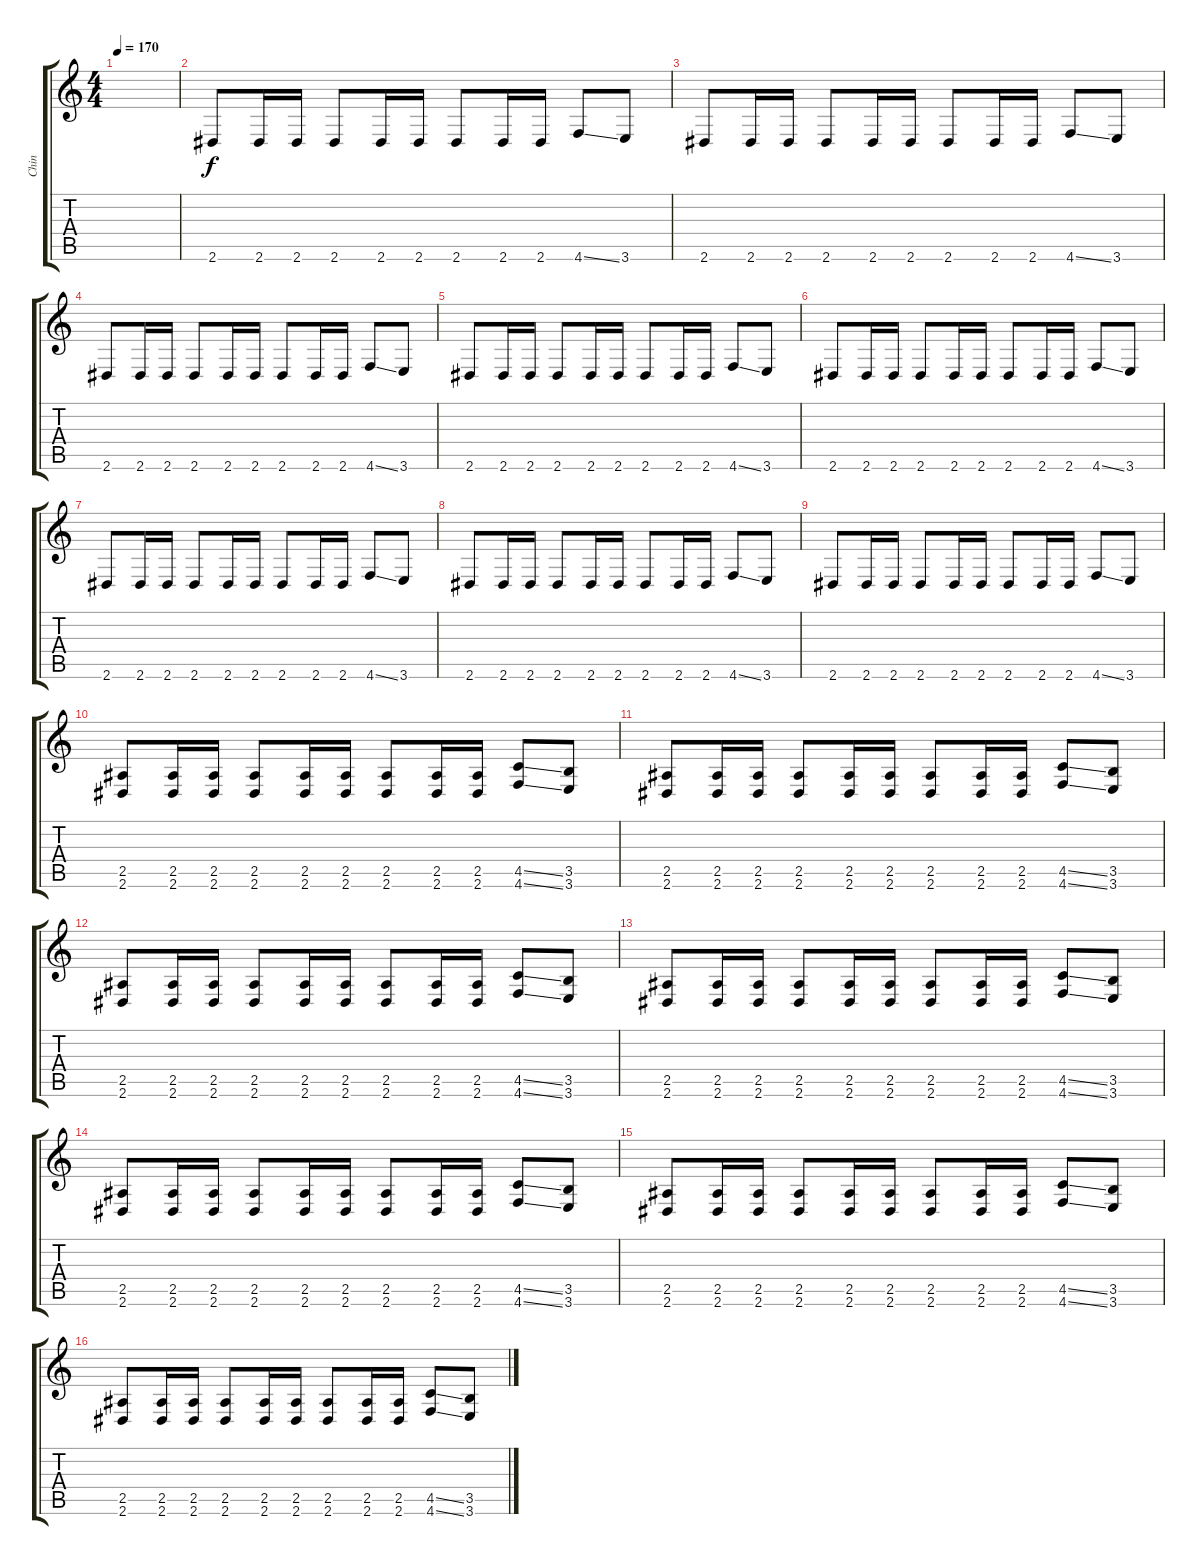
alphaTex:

\track ("Chin" "Chin") {instrument distortionguitar}
\staff {score tabs}
\tuning (Eb4 Bb3 Gb3 Db3 Ab2 Db2) {hide}
\ts (4 4)
\tempo 170
\clef g2
\ks c
|
2.6.8 2.6.16 2.6.16 2.6.8 2.6.16 2.6.16 2.6.8 2.6.16 2.6.16 4.6{ss}.8 3.6.8 |
2.6.8 2.6.16 2.6.16 2.6.8 2.6.16 2.6.16 2.6.8 2.6.16 2.6.16 4.6{ss}.8 3.6.8 |
2.6.8 2.6.16 2.6.16 2.6.8 2.6.16 2.6.16 2.6.8 2.6.16 2.6.16 4.6{ss}.8 3.6.8 |
2.6.8 2.6.16 2.6.16 2.6.8 2.6.16 2.6.16 2.6.8 2.6.16 2.6.16 4.6{ss}.8 3.6.8 |
2.6.8 2.6.16 2.6.16 2.6.8 2.6.16 2.6.16 2.6.8 2.6.16 2.6.16 4.6{ss}.8 3.6.8 |
2.6.8 2.6.16 2.6.16 2.6.8 2.6.16 2.6.16 2.6.8 2.6.16 2.6.16 4.6{ss}.8 3.6.8 |
2.6.8 2.6.16 2.6.16 2.6.8 2.6.16 2.6.16 2.6.8 2.6.16 2.6.16 4.6{ss}.8 3.6.8 |
2.6.8 2.6.16 2.6.16 2.6.8 2.6.16 2.6.16 2.6.8 2.6.16 2.6.16 4.6{ss}.8 3.6.8 |
(2.5 2.6).8 (2.5 2.6).16 (2.5 2.6).16 (2.5 2.6).8 (2.5 2.6).16 (2.5 2.6).16 (2.5 2.6).8 (2.5 2.6).16 (2.5 2.6).16 (4.5{ss} 4.6{ss}).8 (3.5 3.6).8 |
(2.5 2.6).8 (2.5 2.6).16 (2.5 2.6).16 (2.5 2.6).8 (2.5 2.6).16 (2.5 2.6).16 (2.5 2.6).8 (2.5 2.6).16 (2.5 2.6).16 (4.5{ss} 4.6{ss}).8 (3.5 3.6).8 |
(2.5 2.6).8 (2.5 2.6).16 (2.5 2.6).16 (2.5 2.6).8 (2.5 2.6).16 (2.5 2.6).16 (2.5 2.6).8 (2.5 2.6).16 (2.5 2.6).16 (4.5{ss} 4.6{ss}).8 (3.5 3.6).8 |
(2.5 2.6).8 (2.5 2.6).16 (2.5 2.6).16 (2.5 2.6).8 (2.5 2.6).16 (2.5 2.6).16 (2.5 2.6).8 (2.5 2.6).16 (2.5 2.6).16 (4.5{ss} 4.6{ss}).8 (3.5 3.6).8 |
(2.5 2.6).8 (2.5 2.6).16 (2.5 2.6).16 (2.5 2.6).8 (2.5 2.6).16 (2.5 2.6).16 (2.5 2.6).8 (2.5 2.6).16 (2.5 2.6).16 (4.5{ss} 4.6{ss}).8 (3.5 3.6).8 |
(2.5 2.6).8 (2.5 2.6).16 (2.5 2.6).16 (2.5 2.6).8 (2.5 2.6).16 (2.5 2.6).16 (2.5 2.6).8 (2.5 2.6).16 (2.5 2.6).16 (4.5{ss} 4.6{ss}).8 (3.5 3.6).8 |
(2.5 2.6).8 (2.5 2.6).16 (2.5 2.6).16 (2.5 2.6).8 (2.5 2.6).16 (2.5 2.6).16 (2.5 2.6).8 (2.5 2.6).16 (2.5 2.6).16 (4.5{ss} 4.6{ss}).8 (3.5 3.6).8
